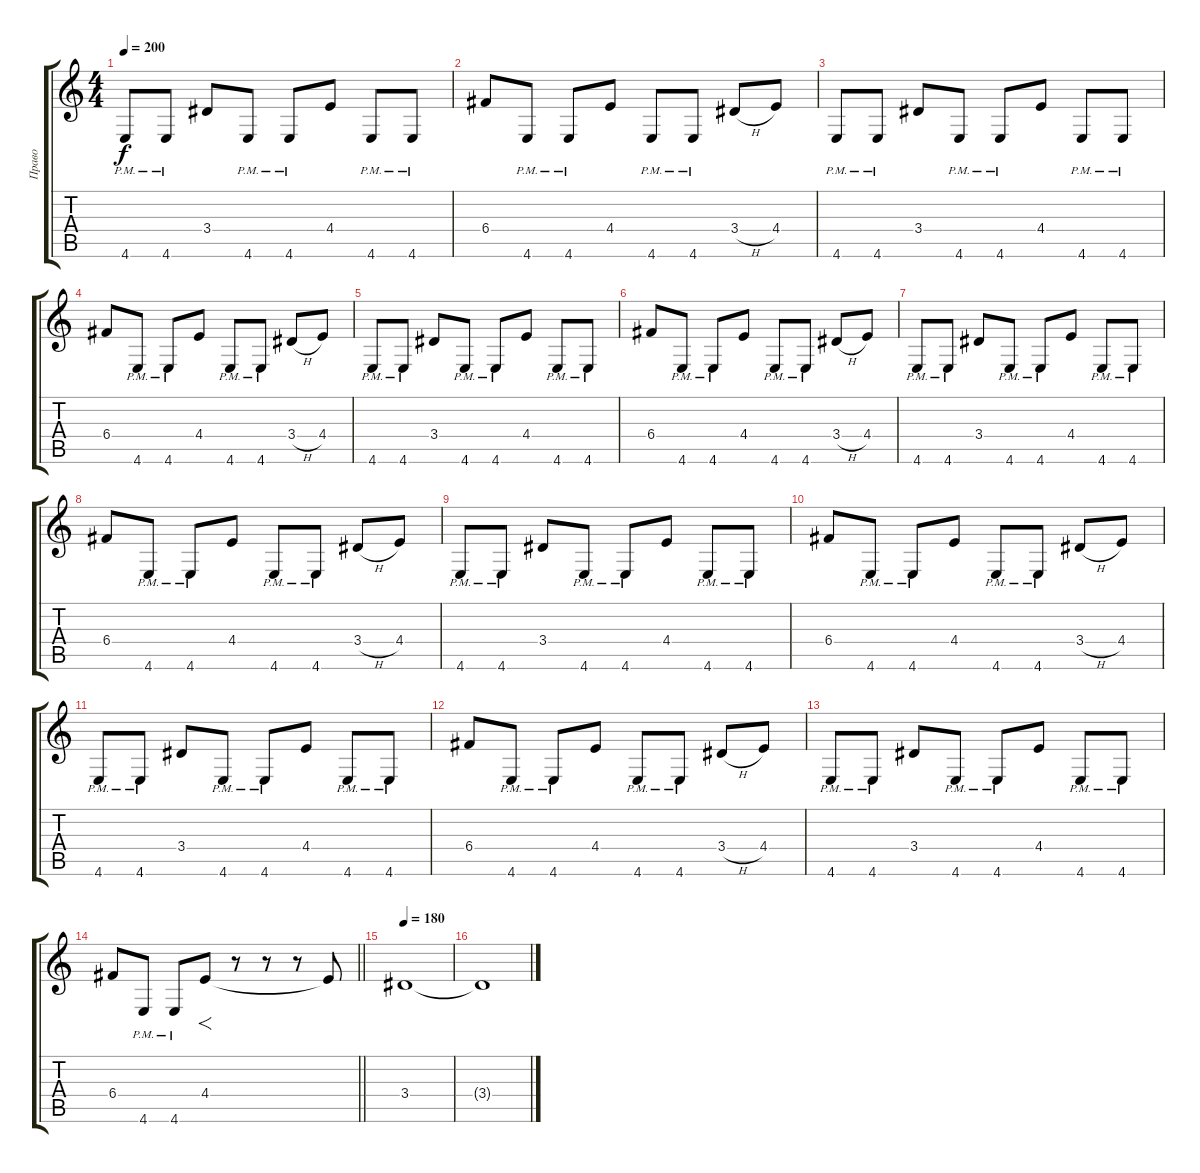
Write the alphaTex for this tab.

\track ("Право" "Право") {instrument distortionguitar}
\staff {score tabs}
\tuning (D4 A3 F3 C3 G2 C2) {hide}
\ts (4 4)
\tempo 200
\clef g2
\ks c
4.6{pm}.8{dy f} 4.6{pm}.8 3.4.8 4.6{pm}.8 4.6{pm}.8 4.4.8 4.6{pm}.8 4.6{pm}.8 |
6.4.8 4.6{pm}.8 4.6{pm}.8 4.4.8 4.6{pm}.8 4.6{pm}.8 3.4{h}.8 4.4.8 |
4.6{pm}.8 4.6{pm}.8 3.4.8 4.6{pm}.8 4.6{pm}.8 4.4.8 4.6{pm}.8 4.6{pm}.8 |
6.4.8 4.6{pm}.8 4.6{pm}.8 4.4.8 4.6{pm}.8 4.6{pm}.8 3.4{h}.8 4.4.8 |
4.6{pm}.8 4.6{pm}.8 3.4.8 4.6{pm}.8 4.6{pm}.8 4.4.8 4.6{pm}.8 4.6{pm}.8 |
6.4.8 4.6{pm}.8 4.6{pm}.8 4.4.8 4.6{pm}.8 4.6{pm}.8 3.4{h}.8 4.4.8 |
4.6{pm}.8 4.6{pm}.8 3.4.8 4.6{pm}.8 4.6{pm}.8 4.4.8 4.6{pm}.8 4.6{pm}.8 |
6.4.8 4.6{pm}.8 4.6{pm}.8 4.4.8 4.6{pm}.8 4.6{pm}.8 3.4{h}.8 4.4.8 |
4.6{pm}.8 4.6{pm}.8 3.4.8 4.6{pm}.8 4.6{pm}.8 4.4.8 4.6{pm}.8 4.6{pm}.8 |
6.4.8 4.6{pm}.8 4.6{pm}.8 4.4.8 4.6{pm}.8 4.6{pm}.8 3.4{h}.8 4.4.8 |
4.6{pm}.8 4.6{pm}.8 3.4.8 4.6{pm}.8 4.6{pm}.8 4.4.8 4.6{pm}.8 4.6{pm}.8 |
6.4.8 4.6{pm}.8 4.6{pm}.8 4.4.8 4.6{pm}.8 4.6{pm}.8 3.4{h}.8 4.4.8 |
4.6{pm}.8 4.6{pm}.8 3.4.8 4.6{pm}.8 4.6{pm}.8 4.4.8 4.6{pm}.8 4.6{pm}.8 |
\barLineRight lightlight
6.4.8 4.6{pm}.8 4.6{pm}.8 4.4.8{f} r.8 r.8 r.8 4.4{t}.8 |
\section ("" "")
\tempo 180
3.4.1 |
3.4{t}.1
